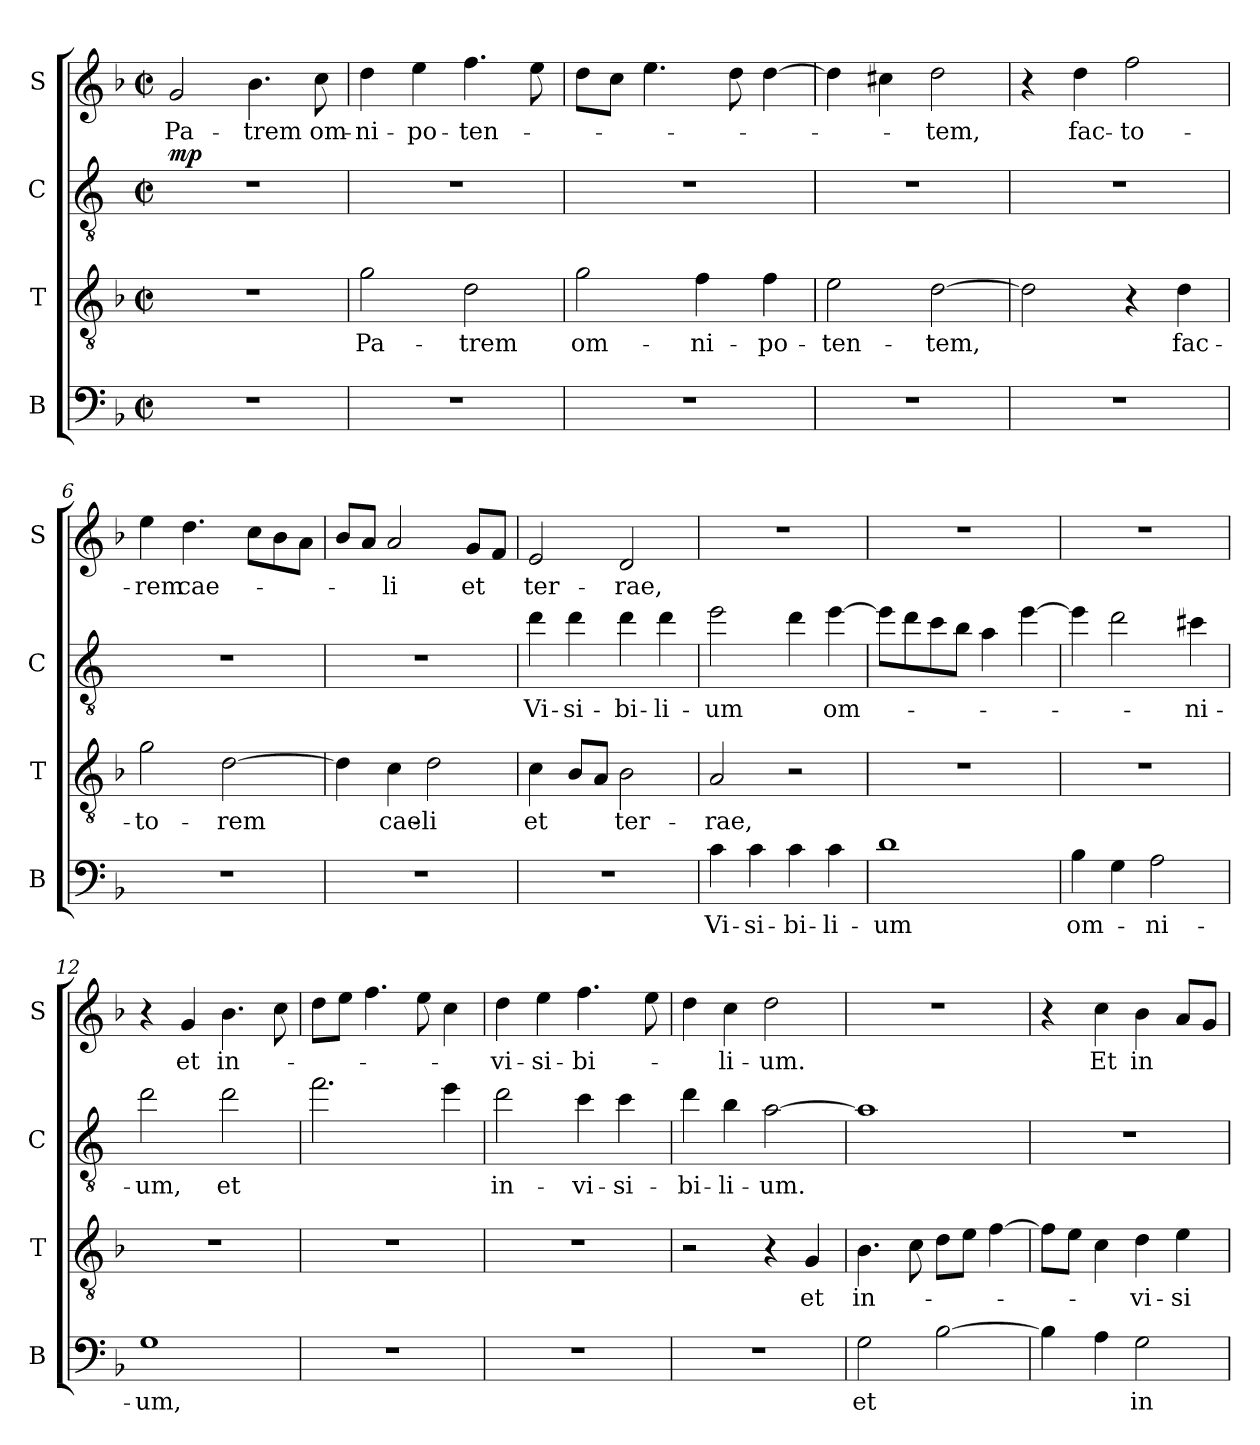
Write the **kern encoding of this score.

**kern	**text	**kern	**text	**kern	**text	**dynam	**kern	**text
*part4	*part4	*part3	*part3	*part2	*part2	*part2	*part1	*part1
*staff4	*staff4	*staff3	*staff3	*staff2	*staff2	*staff2	*staff1	*staff1
*I"B	*	*I"T	*	*I"C	*	*	*I"S	*
*I'B	*	*I'T	*	*I'C	*	*	*I'S	*
*clefF4	*	*clefGv2	*	*clefGv2	*	*	*clefG2	*
*	*	*	*	*ITrd4c7	*	*	*	*
*k[b-]	*	*k[b-]	*	*k[b-]	*	*	*k[b-]	*
*M2/2	*	*M2/2	*	*M2/2	*	*	*M2/2	*
*met(c|)	*	*met(c|)	*	*met(c|)	*	*	*met(c|)	*
*MM104	*	*MM104	*	*MM104	*	*	*MM104	*
=1	=1	=1	=1	=1	=1	=1	=1	=1
!	!	!	!	!	!	!LO:DY:b	!	!LO:LY:b
1r	.	1r	.	1r	.	mp	2g/	Pa-
!	!	!	!	!	!	!	!	!LO:LY:b
.	.	.	.	.	.	.	4.b-\	-trem
!	!	!	!	!	!	!	!	!LO:LY:b
.	.	.	.	.	.	.	8cc\	om-
=2	=2	=2	=2	=2	=2	=2	=2	=2
!	!	!	!LO:LY:b	!	!	!	!	!LO:LY:b
1r	.	2g\	Pa-	1r	.	.	4dd\	-ni-
!	!	!	!	!	!	!	!	!LO:LY:b
.	.	.	.	.	.	.	4ee\	-po-
!	!	!	!LO:LY:b	!	!	!	!	!LO:LY:b
.	.	2d\	-trem	.	.	.	4.ff\	-ten-
.	.	.	.	.	.	.	8ee\	.
=3	=3	=3	=3	=3	=3	=3	=3	=3
!	!	!	!LO:LY:b	!	!	!	!	!
1r	.	2g\	om-	1r	.	.	8dd\L	.
.	.	.	.	.	.	.	8cc\J	.
.	.	.	.	.	.	.	4.ee\	.
!	!	!	!LO:LY:b	!	!	!	!	!
.	.	4f\	-ni-	.	.	.	.	.
.	.	.	.	.	.	.	8dd\	.
!	!	!	!LO:LY:b	!	!	!	!	!
.	.	4f\	-po-	.	.	.	[4dd\	.
=4	=4	=4	=4	=4	=4	=4	=4	=4
!	!	!	!LO:LY:b	!	!	!	!	!
1r	.	2e\	-ten-	1r	.	.	4dd\]	.
.	.	.	.	.	.	.	4cc#X\	.
!	!	!	!LO:LY:b	!	!	!	!	!LO:LY:b
.	.	[2d\	-tem,	.	.	.	2dd\	-tem,
=5	=5	=5	=5	=5	=5	=5	=5	=5
1r	.	2d\]	.	1r	.	.	4r	.
!	!	!	!	!	!	!	!	!LO:LY:b
.	.	.	.	.	.	.	4dd\	fac-
!	!	!	!	!	!	!	!	!LO:LY:b
.	.	4r	.	.	.	.	2ff\	-to-
!	!	!	!LO:LY:b	!	!	!	!	!
.	.	4d\	fac-	.	.	.	.	.
!!LO:LB:g=z
=6	=6	=6	=6	=6	=6	=6	=6	=6
!	!	!	!LO:LY:b	!	!	!	!	!LO:LY:b
1r	.	2g\	-to-	1r	.	.	4ee\	-rem
!	!	!	!	!	!	!	!	!LO:LY:b
.	.	.	.	.	.	.	4.dd\	cae-
!	!	!	!LO:LY:b	!	!	!	!	!
.	.	[2d\	-rem	.	.	.	.	.
.	.	.	.	.	.	.	8cc\L	.
.	.	.	.	.	.	.	8b-\	.
.	.	.	.	.	.	.	8a\J	.
=7	=7	=7	=7	=7	=7	=7	=7	=7
1r	.	4d\]	.	1r	.	.	8b-/L	.
.	.	.	.	.	.	.	8a/J	.
!	!	!	!LO:LY:b	!	!	!	!	!LO:LY:b
.	.	4c\	cae-	.	.	.	2a/	-li
!	!	!	!LO:LY:b	!	!	!	!	!
.	.	2d\	-li	.	.	.	.	.
!	!	!	!	!	!	!	!	!LO:LY:b
.	.	.	.	.	.	.	8g/L	et
.	.	.	.	.	.	.	8f/J	.
=8	=8	=8	=8	=8	=8	=8	=8	=8
!	!	!	!LO:LY:b	!	!LO:LY:b	!	!	!LO:LY:b
1r	.	4c\	et	4g\	Vi-	.	2e/	ter-
!	!	!	!	!	!LO:LY:b	!	!	!
.	.	8B-/L	.	4g\	-si-	.	.	.
.	.	8A/J	.	.	.	.	.	.
!	!	!	!LO:LY:b	!	!LO:LY:b	!	!	!LO:LY:b
.	.	2B-\	ter-	4g\	-bi-	.	2d/	-rae,
!	!	!	!	!	!LO:LY:b	!	!	!
.	.	.	.	4g\	-li-	.	.	.
=9	=9	=9	=9	=9	=9	=9	=9	=9
!	!LO:LY:b	!	!LO:LY:b	!	!LO:LY:b	!	!	!
4c\	Vi-	2A/	-rae,	2a\	-um	.	1r	.
!	!LO:LY:b	!	!	!	!	!	!	!
4c\	-si-	.	.	.	.	.	.	.
!	!LO:LY:b	!	!	!	!	!	!	!
4c\	-bi-	2r	.	4g\	.	.	.	.
!	!LO:LY:b	!	!	!	!LO:LY:b	!	!	!
4c\	-li-	.	.	[4a\	om-	.	.	.
=10	=10	=10	=10	=10	=10	=10	=10	=10
!	!LO:LY:b	!	!	!	!	!	!	!
1d	-um	1r	.	8a\L]	.	.	1r	.
.	.	.	.	8g\	.	.	.	.
.	.	.	.	8f\	.	.	.	.
.	.	.	.	8e\J	.	.	.	.
.	.	.	.	4d\	.	.	.	.
.	.	.	.	[4a\	.	.	.	.
=11	=11	=11	=11	=11	=11	=11	=11	=11
!	!LO:LY:b	!	!	!	!	!	!	!
4B-\	om-	1r	.	4a\]	.	.	1r	.
4G\	.	.	.	2g\	.	.	.	.
!	!LO:LY:b	!	!	!	!	!	!	!
2A\	-ni-	.	.	.	.	.	.	.
!	!	!	!	!	!LO:LY:b	!	!	!
.	.	.	.	4f#X\	-ni-	.	.	.
!!LO:PB:g=z
=12	=12	=12	=12	=12	=12	=12	=12	=12
!	!LO:LY:b	!	!	!	!LO:LY:b	!	!	!
1G	-um,	1r	.	2g\	-um,	.	4r	.
!	!	!	!	!	!	!	!	!LO:LY:b
.	.	.	.	.	.	.	4g/	et
!	!	!	!	!	!LO:LY:b	!	!	!LO:LY:b
.	.	.	.	2g\	et	.	4.b-\	in-
.	.	.	.	.	.	.	8cc\	.
=13	=13	=13	=13	=13	=13	=13	=13	=13
1r	.	1r	.	2.b-\	.	.	8dd\L	.
.	.	.	.	.	.	.	8ee\J	.
.	.	.	.	.	.	.	4.ff\	.
.	.	.	.	.	.	.	8ee\	.
.	.	.	.	4a\	.	.	4cc\	.
=14	=14	=14	=14	=14	=14	=14	=14	=14
!	!	!	!	!	!LO:LY:b	!	!	!LO:LY:b
1r	.	1r	.	2g\	in-	.	4dd\	-vi-
!	!	!	!	!	!	!	!	!LO:LY:b
.	.	.	.	.	.	.	4ee\	-si-
!	!	!	!	!	!LO:LY:b	!	!	!LO:LY:b
.	.	.	.	4f\	-vi-	.	4.ff\	-bi-
!	!	!	!	!	!LO:LY:b	!	!	!
.	.	.	.	4f\	-si-	.	.	.
.	.	.	.	.	.	.	8ee\	.
=15	=15	=15	=15	=15	=15	=15	=15	=15
!	!	!	!	!	!LO:LY:b	!	!	!
1r	.	2r	.	4g\	-bi-	.	4dd\	.
!	!	!	!	!	!LO:LY:b	!	!	!LO:LY:b
.	.	.	.	4e\	-li-	.	4cc\	-li-
!	!	!	!	!	!LO:LY:b	!	!	!LO:LY:b
.	.	4r	.	[2d\	-um.	.	2dd\	-um.
!	!	!	!LO:LY:b	!	!	!	!	!
.	.	4G/	et	.	.	.	.	.
=16	=16	=16	=16	=16	=16	=16	=16	=16
!	!LO:LY:b	!	!LO:LY:b	!	!	!	!	!
2G\	et	4.B-\	in-	1d]	.	.	1r	.
.	.	8c\	.	.	.	.	.	.
[2B-\	.	8d\L	.	.	.	.	.	.
.	.	8e\J	.	.	.	.	.	.
.	.	[4f\	.	.	.	.	.	.
=17	=17	=17	=17	=17	=17	=17	=17	=17
4B-\]	.	8f\L]	.	1r	.	.	4r	.
.	.	8e\J	.	.	.	.	.	.
!	!	!	!	!	!	!	!	!LO:LY:b
4A\	.	4c\	.	.	.	.	4cc\	Et
!	!LO:LY:b	!	!LO:LY:b	!	!	!	!	!LO:LY:b
2G\	in-	4d\	-vi-	.	.	.	4b-\	in
!	!	!	!LO:LY:b	!	!	!	!	!
.	.	4e\	-si-	.	.	.	8a/L	.
.	.	.	.	.	.	.	8g/J	.
=	=	=	=	=	=	=	=	=
*-	*-	*-	*-	*-	*-	*-	*-	*-
